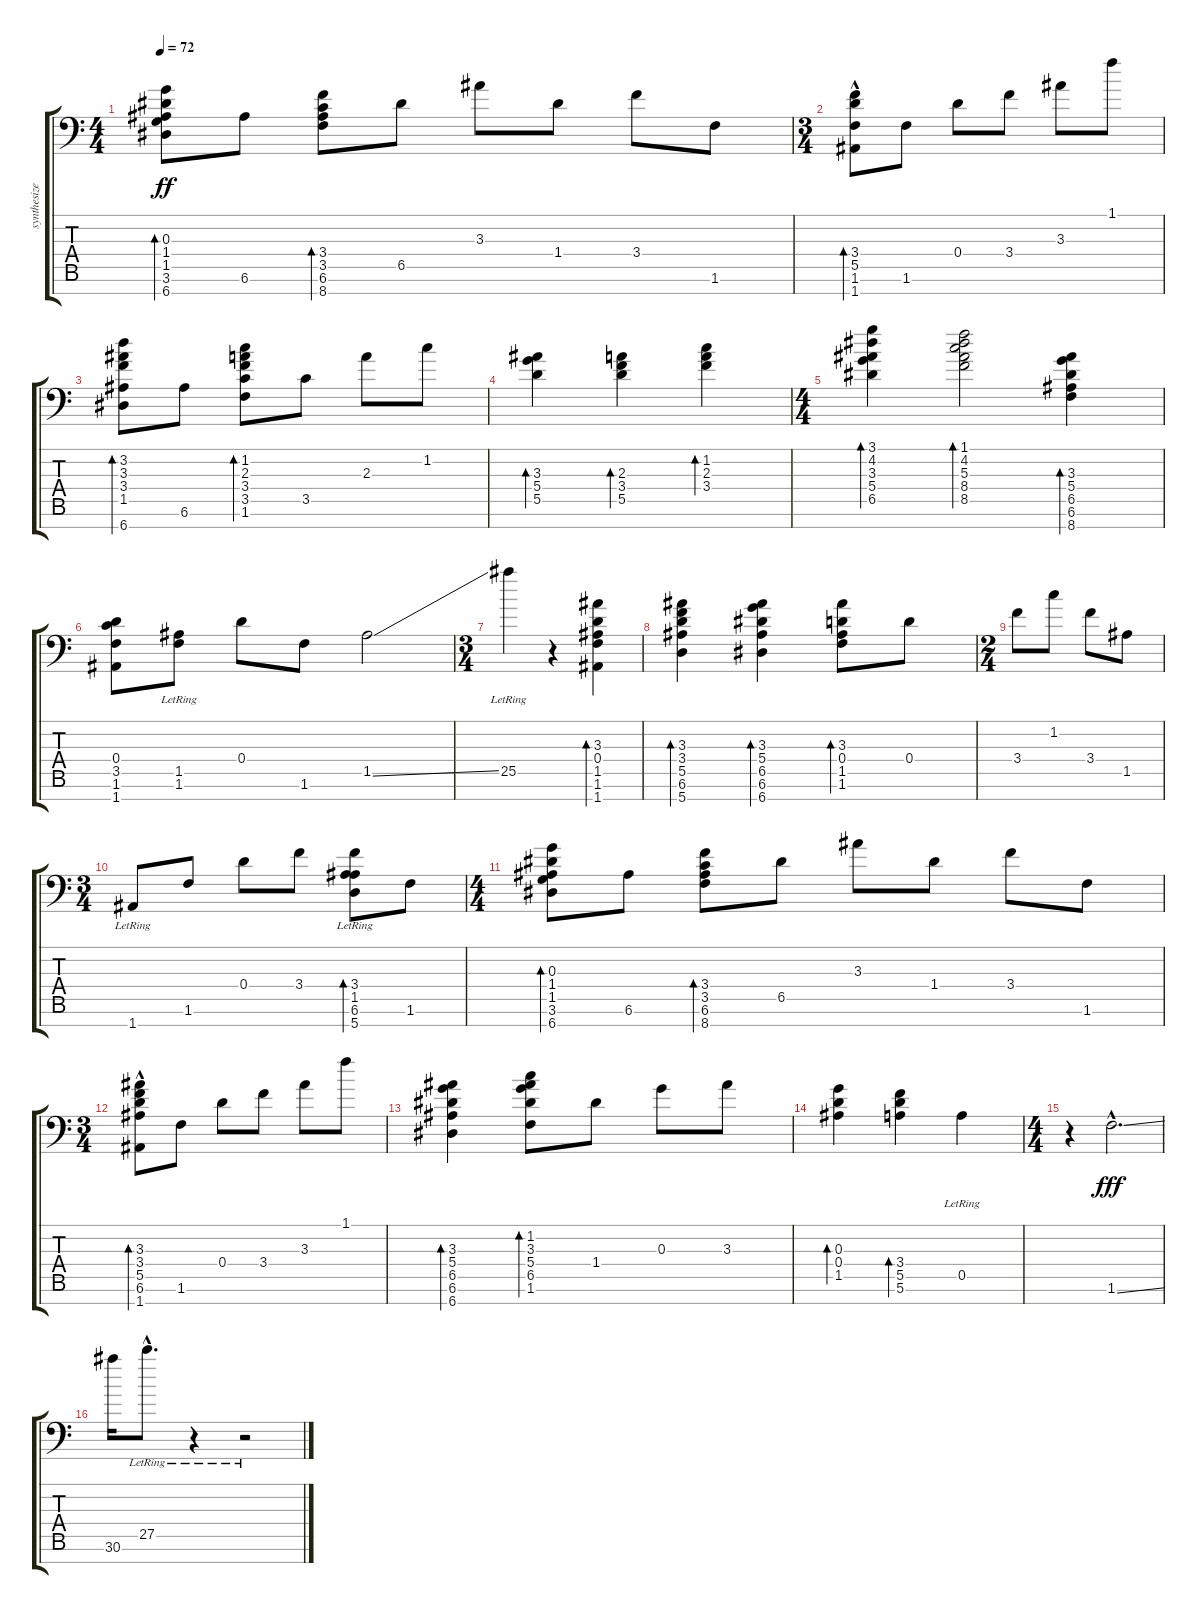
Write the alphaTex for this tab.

\track ("synthesizer" "synthesize") {instrument acousticguitarnylon}
\staff {score tabs}
\tuning (E4 B3 G3 D3 A2 E2 A1) {hide}
\ts (4 4)
\tempo 72
\clef f4
\ks c
(0.3 1.4 1.5 3.6 6.7).8{bd 240 dy ff} 6.6.8 (3.4 3.5 6.6 8.7).8{bd 240} 6.5.8 3.3.8 1.4.8 3.4.8 1.6.8 |
\ts (3 4)
(3.4{hac} 5.5{hac} 1.6{hac} 1.7).8{bd 240} 1.6.8 0.4.8 3.4.8 3.3.8 1.1.8 |
(3.2 3.3 3.4 1.5 6.7).8{bd 240} 6.6.8 (1.2 2.3 3.4 3.5 1.6).8{bd 240} 3.5.8 2.3.8 1.2.8 |
(3.3 5.4 5.5).4{bd 240} (2.3 3.4 5.5).4{bd 240} (1.2 2.3 3.4).4{bd 240} |
\ts (4 4)
(3.1 4.2 3.3 5.4 6.5).4{bd 240} (1.1 4.2 5.3 8.4 8.5).2{bd 240} (3.3 5.4 6.5 6.6 8.7).4{bd 240} |
(0.4 3.5 1.6 1.7).8 (1.5{lr} 1.6).8 0.4.8 1.6.8 1.5{ss}.2 |
\ts (3 4)
25.5{lr}.4 r.4 (3.3 0.4 1.5 1.6 1.7).4{bd 240} |
(3.3 3.4 5.5 6.6 5.7).4{bd 240} (3.3 5.4 6.5 6.6 6.7).4{bd 240} (3.3 0.4 1.5 1.6).8{bd 240} 0.4.8 |
\ts (2 4)
3.4.8 1.2.8 3.4.8 1.5.8 |
\ts (3 4)
1.7{lr}.8 1.6.8 0.4.8 3.4.8 (3.4 1.5{lr} 6.6 5.7{lr}).8{bd 240} 1.6.8 |
\ts (4 4)
(0.3 1.4 1.5 3.6 6.7).8{bd 240} 6.6.8 (3.4 3.5 6.6 8.7).8{bd 240} 6.5.8 3.3.8 1.4.8 3.4.8 1.6.8 |
\ts (3 4)
(3.3{hac} 3.4{hac} 5.5{hac} 6.6{hac} 1.7).8{bd 240} 1.6.8 0.4.8 3.4.8 3.3.8 1.1.8 |
(3.3 5.4 6.5 6.6 6.7).4{bd 240} (1.2 3.3 5.4 6.5 1.6).8{bd 240} 1.4.8 0.3.8 3.3.8 |
(0.3 0.4 1.5).4{bd 240} (3.4 5.5 5.6).4{bd 240} 0.5{lr}.4 |
\ts (4 4)
r.4 1.6{ss hac}.2{d dy fff} |
30.6.16 27.5{hac lr}.8{d} r.4 r.2
